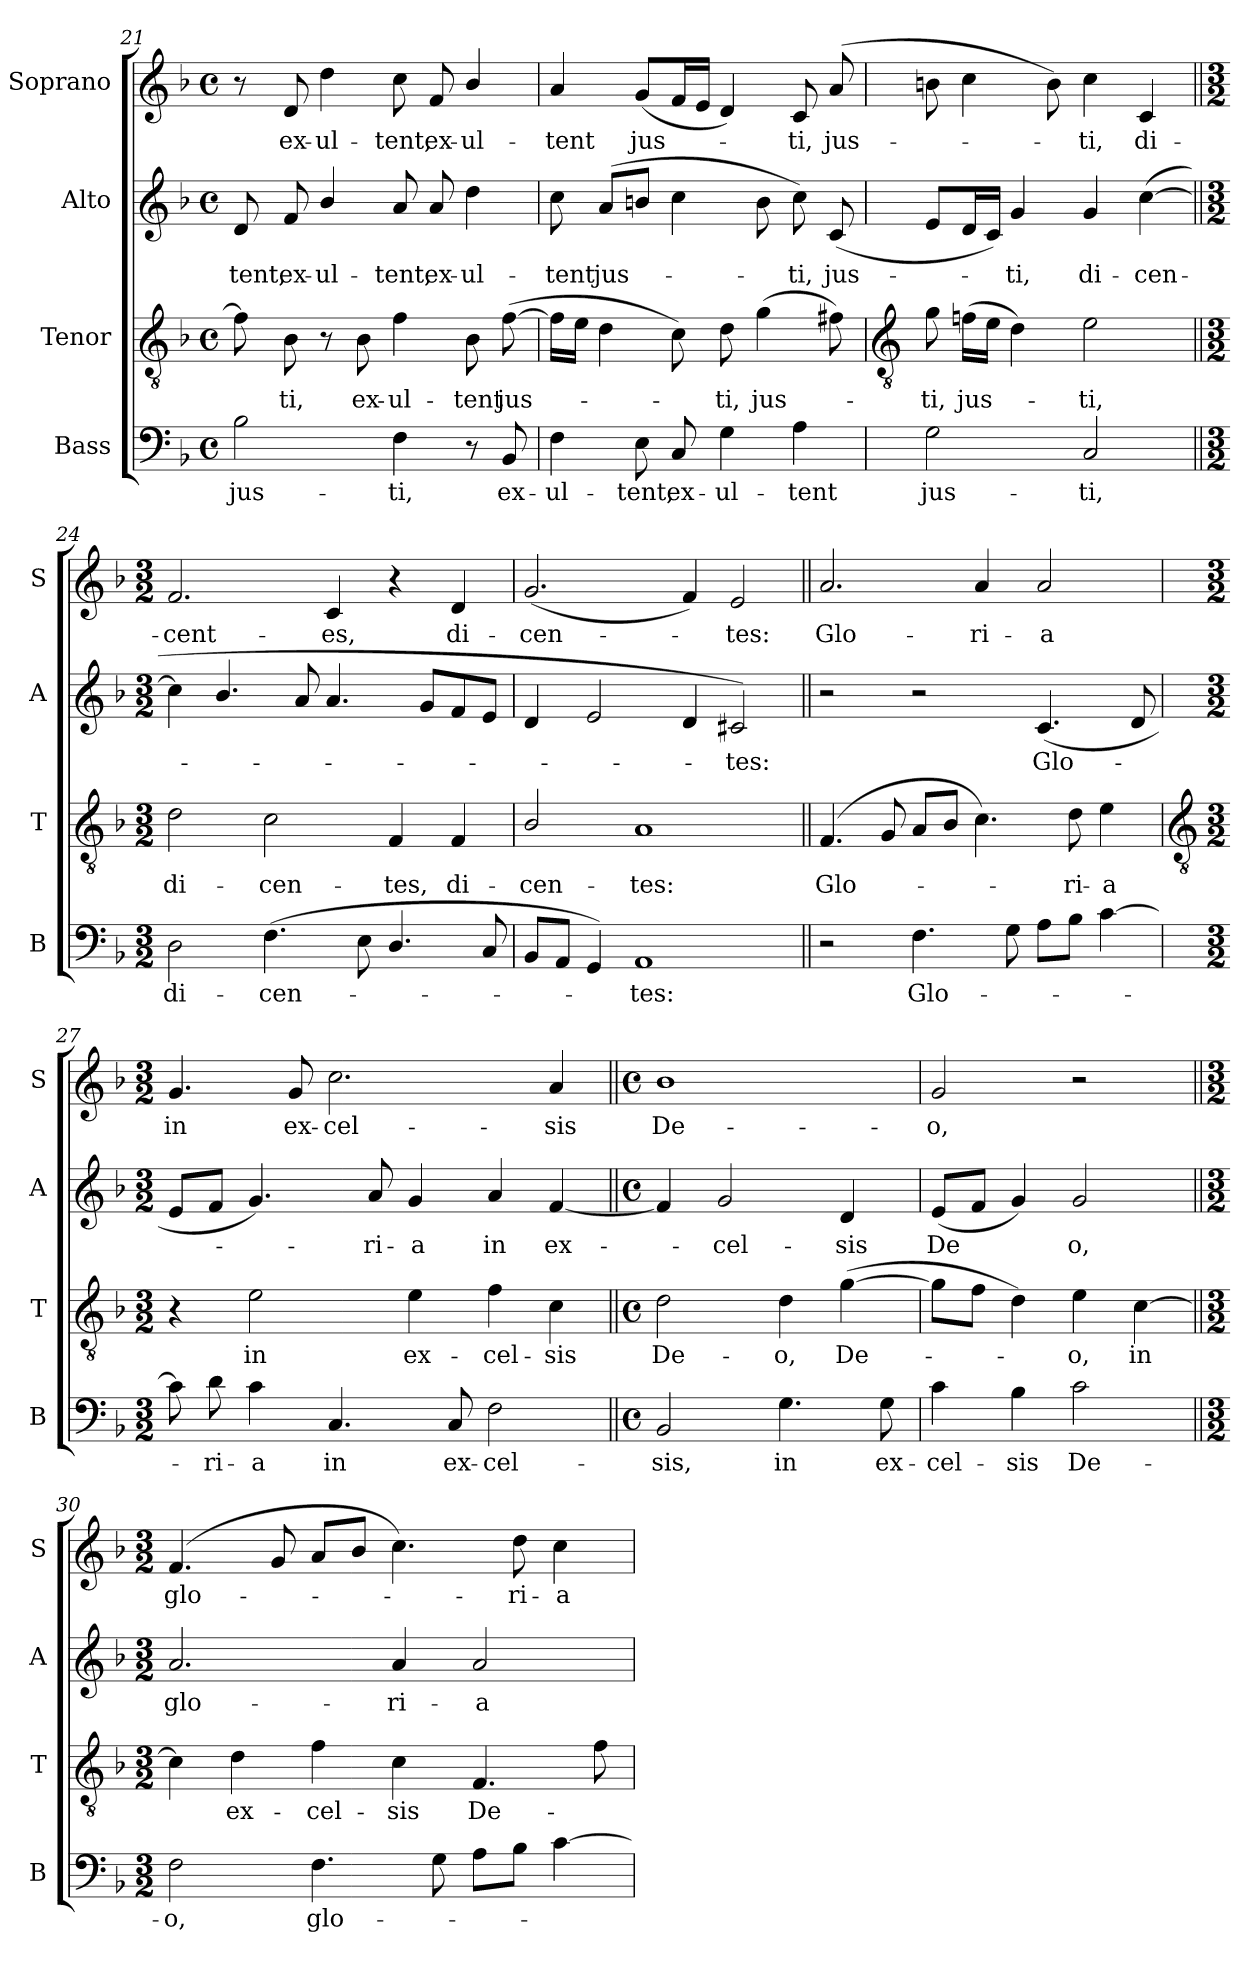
**kern	**text	**kern	**text	**kern	**text	**kern	**text
*part4	*part4	*part3	*part3	*part2	*part2	*part1	*part1
*staff4	*staff4	*staff3	*staff3	*staff2	*staff2	*staff1	*staff1
*I"Bass	*	*I"Tenor	*	*I"Alto	*	*I"Soprano	*
*I'B	*	*I'T	*	*I'A	*	*I'S	*
*clefF4	*	*clefGv2	*	*clefG2	*	*clefG2	*
*k[b-]	*	*k[b-]	*	*k[b-]	*	*k[b-]	*
*F:	*	*F:	*	*F:	*	*F:	*
*M4/4	*	*M4/4	*	*M4/4	*	*M4/4	*
*met(c)	*	*met(c)	*	*met(c)	*	*met(c)	*
=21	=21	=21	=21	=21	=21	=21	=21
!	!LO:LY:b	!	!	!	!LO:LY:b	!	!
2B-	jus-	8f]	.	8d	-tent,	8r	.
!	!	!	!LO:LY:b	!	!LO:LY:b	!	!LO:LY:b
.	.	8B-	ti,	8f	ex-	8d	ex-
!	!	!	!	!	!LO:LY:b	!	!LO:LY:b
.	.	8r	.	4b-/	-ul-	4dd	-ul-
!	!	!	!LO:LY:b	!	!	!	!
.	.	8B-	ex-	.	.	.	.
!	!LO:LY:b	!	!LO:LY:b	!	!LO:LY:b	!	!LO:LY:b
4F	-ti,	4f	-ul-	8a	-tent,	8cc	-tent,
!	!	!	!	!	!LO:LY:b	!	!LO:LY:b
.	.	.	.	8a	ex-	8f	ex-
!	!	!	!LO:LY:b	!	!LO:LY:b	!	!LO:LY:b
8r	.	8B-	-tent	4dd	-ul-	4b-/	-ul-
!	!LO:LY:b	!	!LO:LY:b	!	!	!	!
8BB-	ex-	(>[8f	jus-	.	.	.	.
=22	=22	=22	=22	=22	=22	=22	=22
!	!LO:LY:b	!	!	!	!LO:LY:b	!	!LO:LY:b
4F	-ul-	16fLL]	.	8cc	-tent	4a	-tent
.	.	16eJJ	.	.	.	.	.
!	!	!	!	!	!LO:LY:b	!	!
.	.	4d	.	(>8aL	jus-	.	.
!	!LO:LY:b	!	!	!	!	!	!LO:LY:b
8E	-tent,	.	.	8bnJ	.	(<8gL	jus-
!	!LO:LY:b	!	!	!	!	!	!
8C	ex-	8c)	.	4cc	.	16fL	.
.	.	.	.	.	.	16eJJ	.
!	!LO:LY:b	!	!LO:LY:b	!	!	!	!
4G	-ul-	8d	ti,	.	.	4d)	.
!	!	!	!LO:LY:b	!	!	!	!
.	.	(>4g	jus-	8b	.	.	.
!	!LO:LY:b	!	!	!	!LO:LY:b	!	!LO:LY:b
4A	-tent	.	.	8cc)	ti,	8c	ti,
!	!	!	!	!	!LO:LY:b	!	!LO:LY:b
.	.	8f#X)	.	(<8c	jus-	(>8a	jus-
!!LO:LB:g=z
=23	=23	=23	=23	=23	=23	=23	=23
*	*	*clefGv2	*	*	*	*	*
!	!LO:LY:b	!	!LO:LY:b	!	!	!	!
2G	jus-	8g	ti,	8eL	.	8bn	.
!	!	!	!LO:LY:b	!	!	!	!
.	.	(>16fnLL	jus-	16dL	.	4cc	.
.	.	16eJJ	.	16cJJ)	.	.	.
!	!	!	!	!	!LO:LY:b	!	!
.	.	4d)	.	4g	ti,	.	.
.	.	.	.	.	.	8b)	.
!	!LO:LY:b	!	!LO:LY:b	!	!LO:LY:b	!	!LO:LY:b
2C	-ti,	2e	ti,	4g	di-	4cc	ti,
!	!	!	!	!	!LO:LY:b	!	!LO:LY:b
.	.	.	.	(<[4cc	-cen-	4c	di-
=24||	=24||	=24||	=24||	=24||	=24||	=24||	=24||
*M3/2	*	*M3/2	*	*M3/2	*	*M3/2	*
!	!LO:LY:b	!	!LO:LY:b	!	!	!	!LO:LY:b
2D	di-	2d	di-	4cc]	.	2.f	-cent-
.	.	.	.	4.b-/	.	.	.
!	!LO:LY:b	!	!LO:LY:b	!	!	!	!
(<4.F	-cen-	2c	-cen-	.	.	.	.
.	.	.	.	8a	.	.	.
!	!	!	!	!	!	!	!LO:LY:b
.	.	.	.	4.a	.	4c	-es,
8E	.	.	.	.	.	.	.
!	!	!	!LO:LY:b	!	!	!	!
4.D/	.	4F	-tes,	.	.	4r	.
.	.	.	.	8gL	.	.	.
!	!	!	!LO:LY:b	!	!	!	!LO:LY:b
.	.	4F	di-	8f	.	4d	di-
8C	.	.	.	8eJ	.	.	.
=25	=25	=25	=25	=25	=25	=25	=25
!	!	!	!LO:LY:b	!	!	!	!LO:LY:b
8BB-L	.	2B-/	-cen-	4d	.	(<2.g	-cen-
8AAJ	.	.	.	.	.	.	.
4GG)	.	.	.	2e	.	.	.
!	!LO:LY:b	!	!LO:LY:b	!	!	!	!
1AA	tes:	1A	-tes:	.	.	.	.
.	.	.	.	4d	.	4f)	.
!	!	!	!	!	!LO:LY:b	!	!LO:LY:b
.	.	.	.	2c#X)	tes:	2e	tes:
=26||	=26||	=26||	=26||	=26||	=26||	=26||	=26||
!	!	!	!LO:LY:b	!	!	!	!LO:LY:b
2r	.	(<4.F	Glo-	2r	.	2.a	Glo-
.	.	8G	.	.	.	.	.
!	!LO:LY:b	!	!	!	!	!	!
4.F	Glo-	8AL	.	2r	.	.	.
.	.	8B-J	.	.	.	.	.
!	!	!	!	!	!	!	!LO:LY:b
.	.	4.c)	.	.	.	4a	-ri-
8G	.	.	.	.	.	.	.
!	!	!	!	!	!LO:LY:b	!	!LO:LY:b
8AL	.	.	.	(<4.c	Glo-	2a	-a
!	!	!	!LO:LY:b	!	!	!	!
8B-J	.	8d	ri-	.	.	.	.
!	!	!	!LO:LY:b	!	!	!	!
[4c	.	4e	-a	.	.	.	.
.	.	.	.	8d	.	.	.
!!LO:LB:g=z
=27	=27	=27	=27	=27	=27	=27	=27
*	*	*clefGv2	*	*	*	*	*
*M3/2	*	*M3/2	*	*M3/2	*	*M3/2	*
!	!	!	!	!	!	!	!LO:LY:b
8c]	.	4r	.	8eL	.	4.g	in
!	!LO:LY:b	!	!	!	!	!	!
8d	ri-	.	.	8fJ	.	.	.
!	!LO:LY:b	!	!LO:LY:b	!	!	!	!
4c	-a	2e	in	4.g)	.	.	.
!	!	!	!	!	!	!	!LO:LY:b
.	.	.	.	.	.	8g	ex-
!	!LO:LY:b	!	!	!	!	!	!LO:LY:b
4.C	in	.	.	.	.	2.cc	-cel-
!	!	!	!	!	!LO:LY:b	!	!
.	.	.	.	8a	ri-	.	.
!	!	!	!LO:LY:b	!	!LO:LY:b	!	!
.	.	4e	ex-	4g	-a	.	.
!	!LO:LY:b	!	!	!	!	!	!
8C	ex-	.	.	.	.	.	.
!	!LO:LY:b	!	!LO:LY:b	!	!LO:LY:b	!	!
2F	-cel-	4f	-cel-	4a	in	.	.
!	!	!	!LO:LY:b	!	!LO:LY:b	!	!LO:LY:b
.	.	4c	-sis	[4f	ex-	4a	-sis
=28||	=28||	=28||	=28||	=28||	=28||	=28||	=28||
*M4/4	*	*M4/4	*	*M4/4	*	*M4/4	*
*met(c)	*	*met(c)	*	*met(c)	*	*met(c)	*
!	!LO:LY:b	!	!LO:LY:b	!	!	!	!LO:LY:b
2BB-	-sis,	2d	De-	4f]	.	1b-	De-
!	!	!	!	!	!LO:LY:b	!	!
.	.	.	.	2g	cel-	.	.
!	!LO:LY:b	!	!LO:LY:b	!	!	!	!
4.G	in	4d	-o,	.	.	.	.
!	!	!	!LO:LY:b	!	!LO:LY:b	!	!
.	.	(>[4g	De-	4d	-sis	.	.
!	!LO:LY:b	!	!	!	!	!	!
8G	ex-	.	.	.	.	.	.
=29	=29	=29	=29	=29	=29	=29	=29
!	!LO:LY:b	!	!	!	!LO:LY:b	!	!LO:LY:b
4c	-cel-	8gL]	.	(<8eL	De	2g	-o,
.	.	8fJ	.	8fJ	.	.	.
!	!LO:LY:b	!	!	!	!	!	!
4B-	-sis	4d)	.	4g)	.	.	.
!	!LO:LY:b	!	!LO:LY:b	!	!LO:LY:b	!	!
2c	De-	4e	o,	2g	o,	2r	.
!	!	!	!LO:LY:b	!	!	!	!
.	.	[4c	in	.	.	.	.
=30||	=30||	=30||	=30||	=30||	=30||	=30||	=30||
*M3/2	*	*M3/2	*	*M3/2	*	*M3/2	*
!	!LO:LY:b	!	!	!	!LO:LY:b	!	!LO:LY:b
2F	-o,	4c]	.	2.a	glo-	(<4.f	glo-
!	!	!	!LO:LY:b	!	!	!	!
.	.	4d	ex-	.	.	.	.
.	.	.	.	.	.	8g	.
!	!LO:LY:b	!	!LO:LY:b	!	!	!	!
4.F	glo-	4f	-cel-	.	.	8aL	.
.	.	.	.	.	.	8b-J	.
!	!	!	!LO:LY:b	!	!LO:LY:b	!	!
.	.	4c	-sis	4a	-ri-	4.cc)	.
8G	.	.	.	.	.	.	.
!	!	!	!LO:LY:b	!	!LO:LY:b	!	!
8AL	.	4.F	De-	2a	-a	.	.
!	!	!	!	!	!	!	!LO:LY:b
8B-J	.	.	.	.	.	8dd	ri-
!	!	!	!	!	!	!	!LO:LY:b
[4c	.	.	.	.	.	4cc	-a
.	.	8f	.	.	.	.	.
=	=	=	=	=	=	=	=
*-	*-	*-	*-	*-	*-	*-	*-
